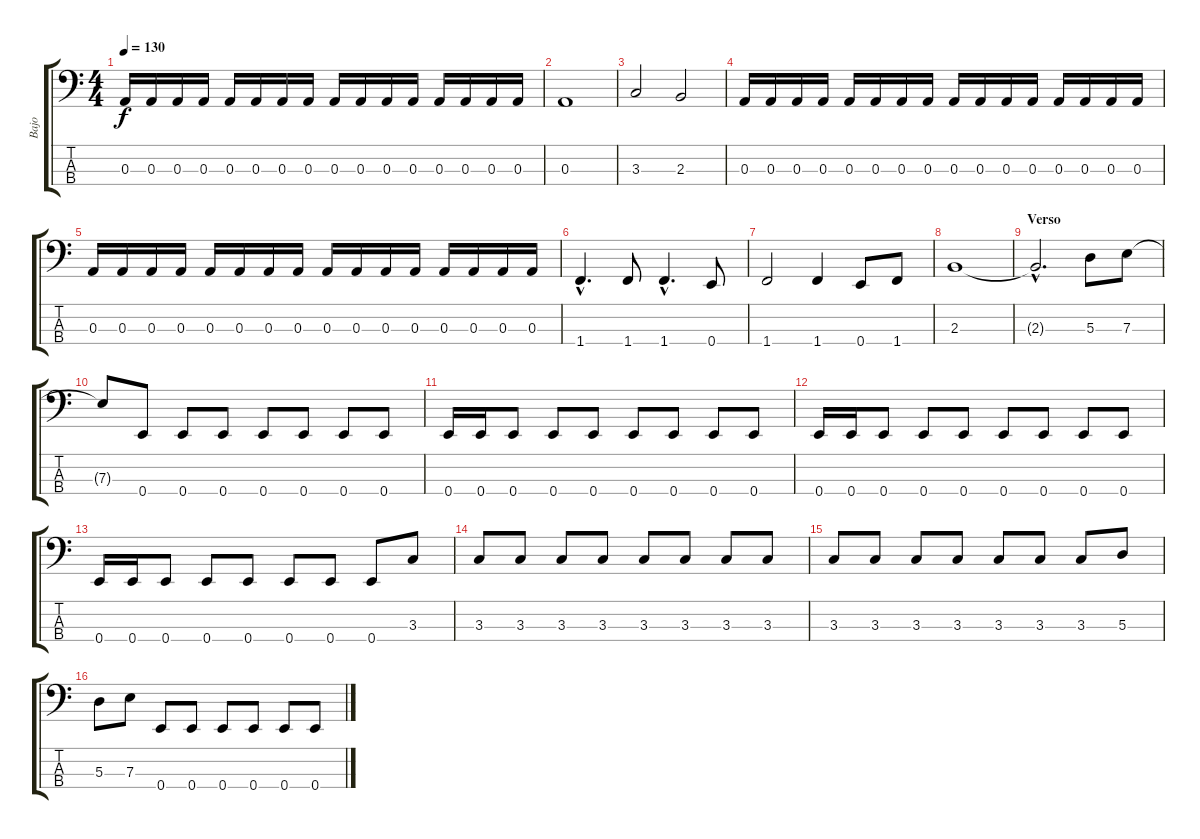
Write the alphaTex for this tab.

\track ("Bajo" "Bajo") {instrument electricbassfinger}
\staff {score tabs}
\tuning (G2 D2 A1 E1) {hide}
\ts (4 4)
\tempo 130
\clef f4
\ks c
0.3.16{dy f} 0.3.16 0.3.16 0.3.16 0.3.16 0.3.16 0.3.16 0.3.16 0.3.16 0.3.16 0.3.16 0.3.16 0.3.16 0.3.16 0.3.16 0.3.16 |
0.3.1 |
3.3.2 2.3.2 |
0.3.16 0.3.16 0.3.16 0.3.16 0.3.16 0.3.16 0.3.16 0.3.16 0.3.16 0.3.16 0.3.16 0.3.16 0.3.16 0.3.16 0.3.16 0.3.16 |
0.3.16 0.3.16 0.3.16 0.3.16 0.3.16 0.3.16 0.3.16 0.3.16 0.3.16 0.3.16 0.3.16 0.3.16 0.3.16 0.3.16 0.3.16 0.3.16 |
1.4{hac}.4{d} 1.4.8 1.4{hac}.4{d} 0.4.8 |
1.4.2 1.4.4 0.4.8 1.4.8 |
2.3.1 |
\section ("" "Verso")
2.3{hac t}.2{d} 5.3.8 7.3.8 |
7.3{t}.8 0.4.8 0.4.8 0.4.8 0.4.8 0.4.8 0.4.8 0.4.8 |
0.4.16 0.4.16 0.4.8 0.4.8 0.4.8 0.4.8 0.4.8 0.4.8 0.4.8 |
0.4.16 0.4.16 0.4.8 0.4.8 0.4.8 0.4.8 0.4.8 0.4.8 0.4.8 |
0.4.16 0.4.16 0.4.8 0.4.8 0.4.8 0.4.8 0.4.8 0.4.8 3.3.8 |
3.3.8 3.3.8 3.3.8 3.3.8 3.3.8 3.3.8 3.3.8 3.3.8 |
3.3.8 3.3.8 3.3.8 3.3.8 3.3.8 3.3.8 3.3.8 5.3.8 |
5.3.8 7.3.8 0.4.8 0.4.8 0.4.8 0.4.8 0.4.8 0.4.8
